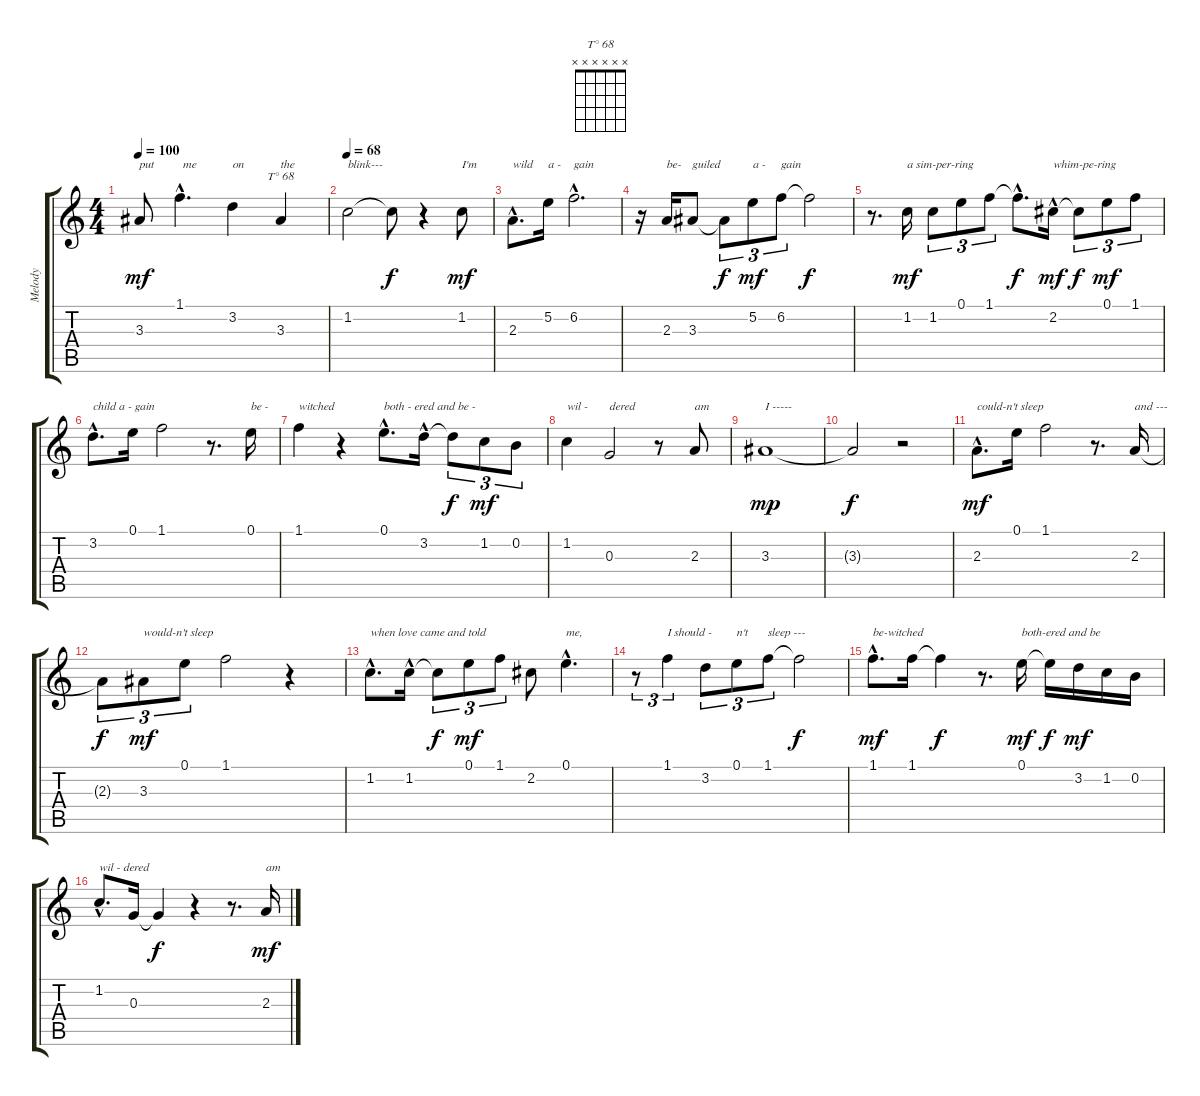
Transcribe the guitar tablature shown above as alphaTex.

\track ("Melody" "Melody") {instrument electricguitarjazz}
\staff {score tabs}
\tuning (E4 B3 G3 D3 A2 E2) {hide}
\chord ("T° 68" x x x x x x)
\ts (4 4)
\tempo 100
\clef g2
\ks c
3.3.8{txt "put" dy mf} 1.1{hac}.4{d txt " me"} 3.2.4{txt "on"} 3.3.4{ch "T° 68" txt "the"} |
\tempo 68
1.2.2{txt "blink---"} 1.2{t}.8{dy f} r.4 1.2.8{txt "I'm" dy mf} |
2.3{hac}.8{d txt "wild"} 5.2.16{txt "a -"} 6.2{hac}.2{d txt "gain"} |
r.16 2.3.16{txt "be-"} 3.3.8{txt "guiled"} 3.3{t}.8{tu (3 2) dy f} 5.2.8{tu (3 2) txt "a -" dy mf} 6.2.8{tu (3 2) txt "gain"} 6.2{t}.2{dy f} |
r.8{d} 1.2.16{txt "a sim-per-ring" dy mf} 1.2.8{tu (3 2)} 0.1.8{tu (3 2)} 1.1.8{tu (3 2)} 1.1{hac t}.8{d dy f} 2.2{hac}.16{txt "whim-pe-ring" dy mf} 2.2{t}.8{tu (3 2) dy f} 0.1.8{tu (3 2) dy mf} 1.1.8{tu (3 2)} |
3.2{hac}.8{d txt "child a - gain"} 0.1.16 1.1.2 r.8{d} 0.1.16{txt "be -"} |
1.1.4{txt "witched"} r.4 0.1{hac}.8{d txt "both - ered and be -"} 3.2{hac}.16 3.2{t}.8{tu (3 2) dy f} 1.2.8{tu (3 2) dy mf} 0.2.8{tu (3 2)} |
1.2.4{txt "wil -"} 0.3.2{txt "dered"} r.8 2.3.8{txt "am"} |
3.3.1{txt "I -----" dy mp} |
3.3{t}.2{dy f} r.2 |
2.3{hac}.8{d txt "could-n't sleep" dy mf} 0.1.16 1.1.2 r.8{d} 2.3.16{txt "and ---"} |
2.3{t}.8{tu (3 2) dy f} 3.3.8{tu (3 2) txt "would-n't sleep" dy mf} 0.1.8{tu (3 2)} 1.1.2 r.4 |
1.2{hac}.8{d txt "when love came and told"} 1.2{hac}.16 1.2{t}.8{tu (3 2) dy f} 0.1.8{tu (3 2) dy mf} 1.1.8{tu (3 2)} 2.2.8 0.1{hac}.4{d txt "me,"} |
r.8{tu (3 2)} 1.1.4{tu (3 2) txt "I should -"} 3.2.8{tu (3 2)} 0.1.8{tu (3 2) txt "n't"} 1.1.8{tu (3 2) txt "sleep ---"} 1.1{t}.2{dy f} |
1.1{hac}.8{d txt "be-witched" dy mf} 1.1.16 1.1{t}.4{dy f} r.8{d} 0.1.16{txt "both-ered and be" dy mf} 0.1{t}.16{dy f} 3.2.16{dy mf} 1.2.16 0.2.16 |
1.2{hac}.8{d txt "wil - dered"} 0.3.16 0.3{t}.4{dy f} r.4 r.8{d} 2.3.16{txt "am" dy mf}
